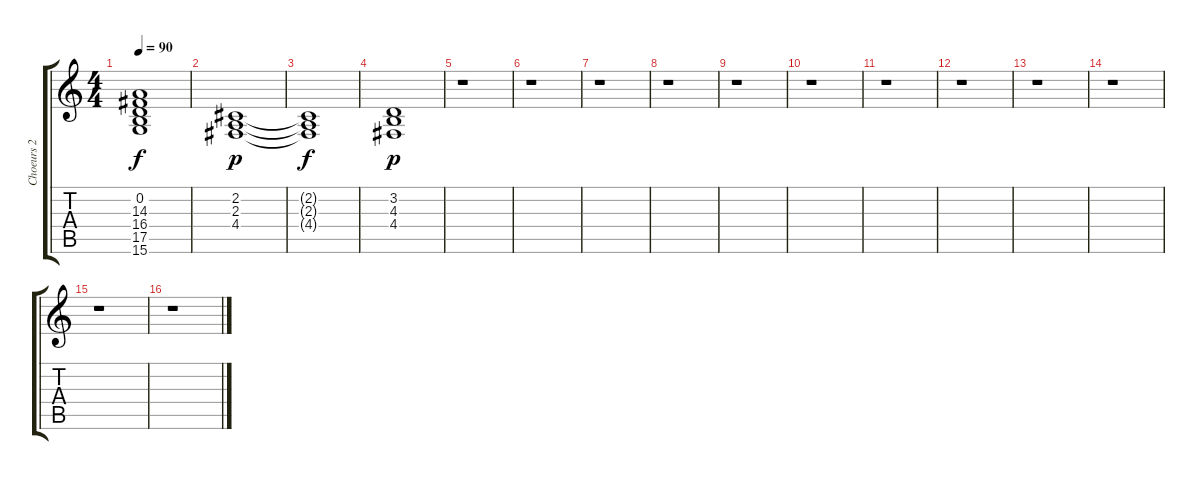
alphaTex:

\track ("Choeurs 2" "Choeurs 2") {instrument choiraahs}
\staff {score tabs}
\tuning (E4 B3 G3 D3 A2 E2) {hide}
\ts (4 4)
\tempo 90
\clef g2
\ks c
(0.2{t} 14.3{t} 16.4{t} 17.5{t} 15.6{t}).1{dy f} |
(2.2 2.3 4.4).1{dy p} |
(2.2{t} 2.3{t} 4.4{t}).1{dy f} |
(3.2 4.3 4.4).1{dy p} |
r.1 |
r.1 |
r.1 |
r.1 |
r.1 |
r.1 |
r.1 |
r.1 |
r.1 |
r.1 |
r.1 |
r.1
